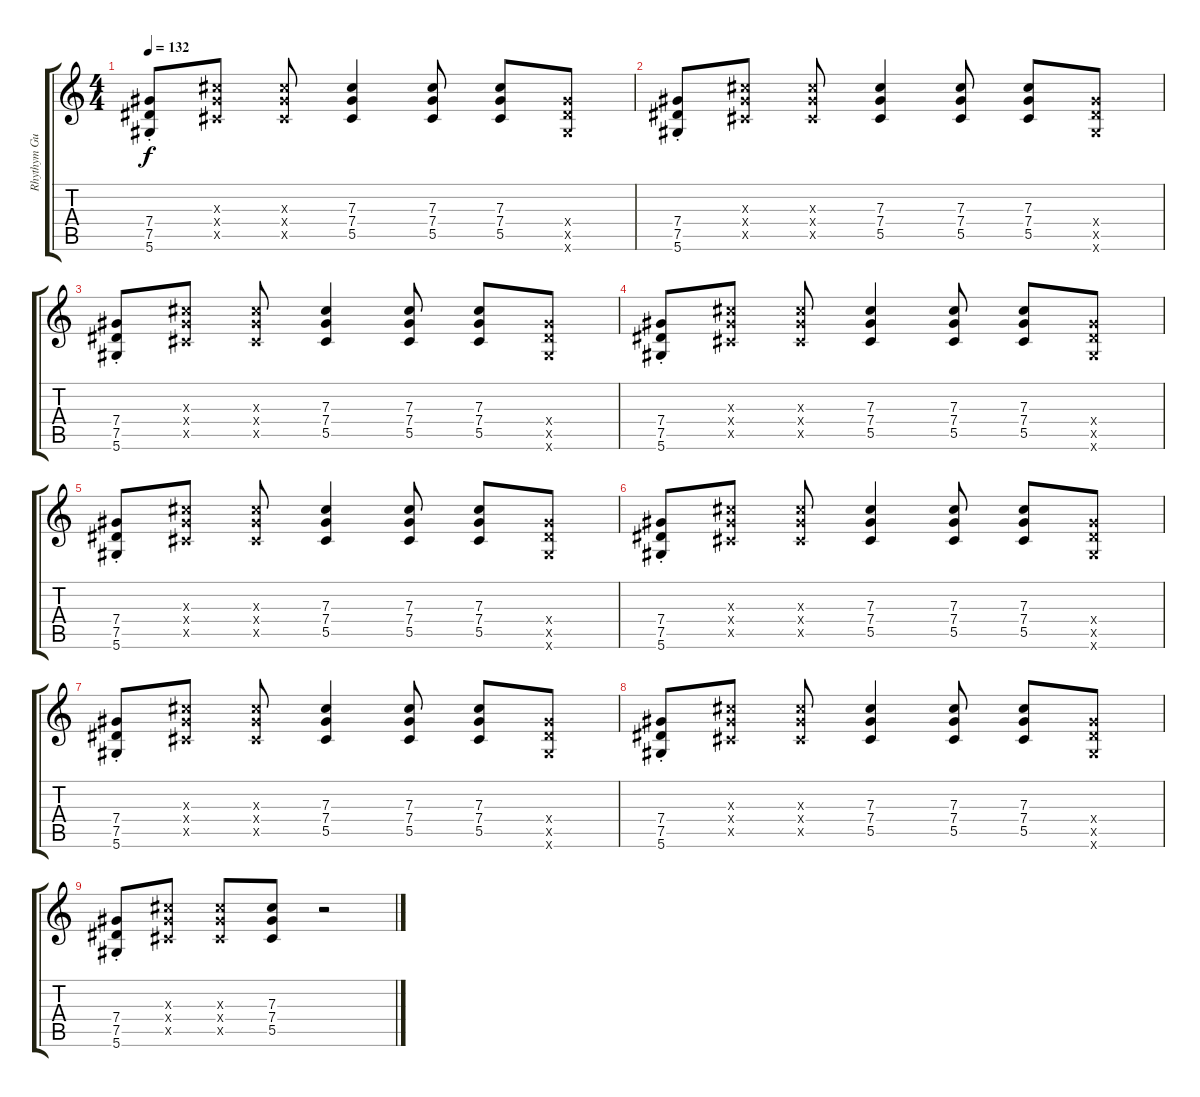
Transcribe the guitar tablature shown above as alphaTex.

\track ("Rhythym Guitar" "Rhythym Gu") {instrument distortionguitar}
\staff {score tabs}
\tuning (Eb4 Bb3 Gb3 Db3 Ab2 Eb2) {hide}
\ts (4 4)
\tempo 132
\clef g2
\ks c
(7.4{st} 7.5{st} 5.6{st}).8{dy f} (7.3{x} 7.4{x} 5.5{x}).8 (7.3{x} 7.4{x} 5.5{x}).8 (7.3 7.4 5.5).4 (7.3 7.4 5.5).8 (7.3 7.4 5.5).8 (7.4{x} 7.5{x} 5.6{x}).8 |
(7.4{st} 7.5{st} 5.6{st}).8 (7.3{x} 7.4{x} 5.5{x}).8 (7.3{x} 7.4{x} 5.5{x}).8 (7.3 7.4 5.5).4 (7.3 7.4 5.5).8 (7.3 7.4 5.5).8 (7.4{x} 7.5{x} 5.6{x}).8 |
(7.4{st} 7.5{st} 5.6{st}).8 (7.3{x} 7.4{x} 5.5{x}).8 (7.3{x} 7.4{x} 5.5{x}).8 (7.3 7.4 5.5).4 (7.3 7.4 5.5).8 (7.3 7.4 5.5).8 (7.4{x} 7.5{x} 5.6{x}).8 |
(7.4{st} 7.5{st} 5.6{st}).8 (7.3{x} 7.4{x} 5.5{x}).8 (7.3{x} 7.4{x} 5.5{x}).8 (7.3 7.4 5.5).4 (7.3 7.4 5.5).8 (7.3 7.4 5.5).8 (7.4{x} 7.5{x} 5.6{x}).8 |
(7.4{st} 7.5{st} 5.6{st}).8 (7.3{x} 7.4{x} 5.5{x}).8 (7.3{x} 7.4{x} 5.5{x}).8 (7.3 7.4 5.5).4 (7.3 7.4 5.5).8 (7.3 7.4 5.5).8 (7.4{x} 7.5{x} 5.6{x}).8 |
(7.4{st} 7.5{st} 5.6{st}).8 (7.3{x} 7.4{x} 5.5{x}).8 (7.3{x} 7.4{x} 5.5{x}).8 (7.3 7.4 5.5).4 (7.3 7.4 5.5).8 (7.3 7.4 5.5).8 (7.4{x} 7.5{x} 5.6{x}).8 |
(7.4{st} 7.5{st} 5.6{st}).8 (7.3{x} 7.4{x} 5.5{x}).8 (7.3{x} 7.4{x} 5.5{x}).8 (7.3 7.4 5.5).4 (7.3 7.4 5.5).8 (7.3 7.4 5.5).8 (7.4{x} 7.5{x} 5.6{x}).8 |
(7.4{st} 7.5{st} 5.6{st}).8 (7.3{x} 7.4{x} 5.5{x}).8 (7.3{x} 7.4{x} 5.5{x}).8 (7.3 7.4 5.5).4 (7.3 7.4 5.5).8 (7.3 7.4 5.5).8 (7.4{x} 7.5{x} 5.6{x}).8 |
(7.4{st} 7.5{st} 5.6{st}).8 (7.3{x} 7.4{x} 5.5{x}).8 (7.3{x} 7.4{x} 5.5{x}).8 (7.3 7.4 5.5).8 r.2
